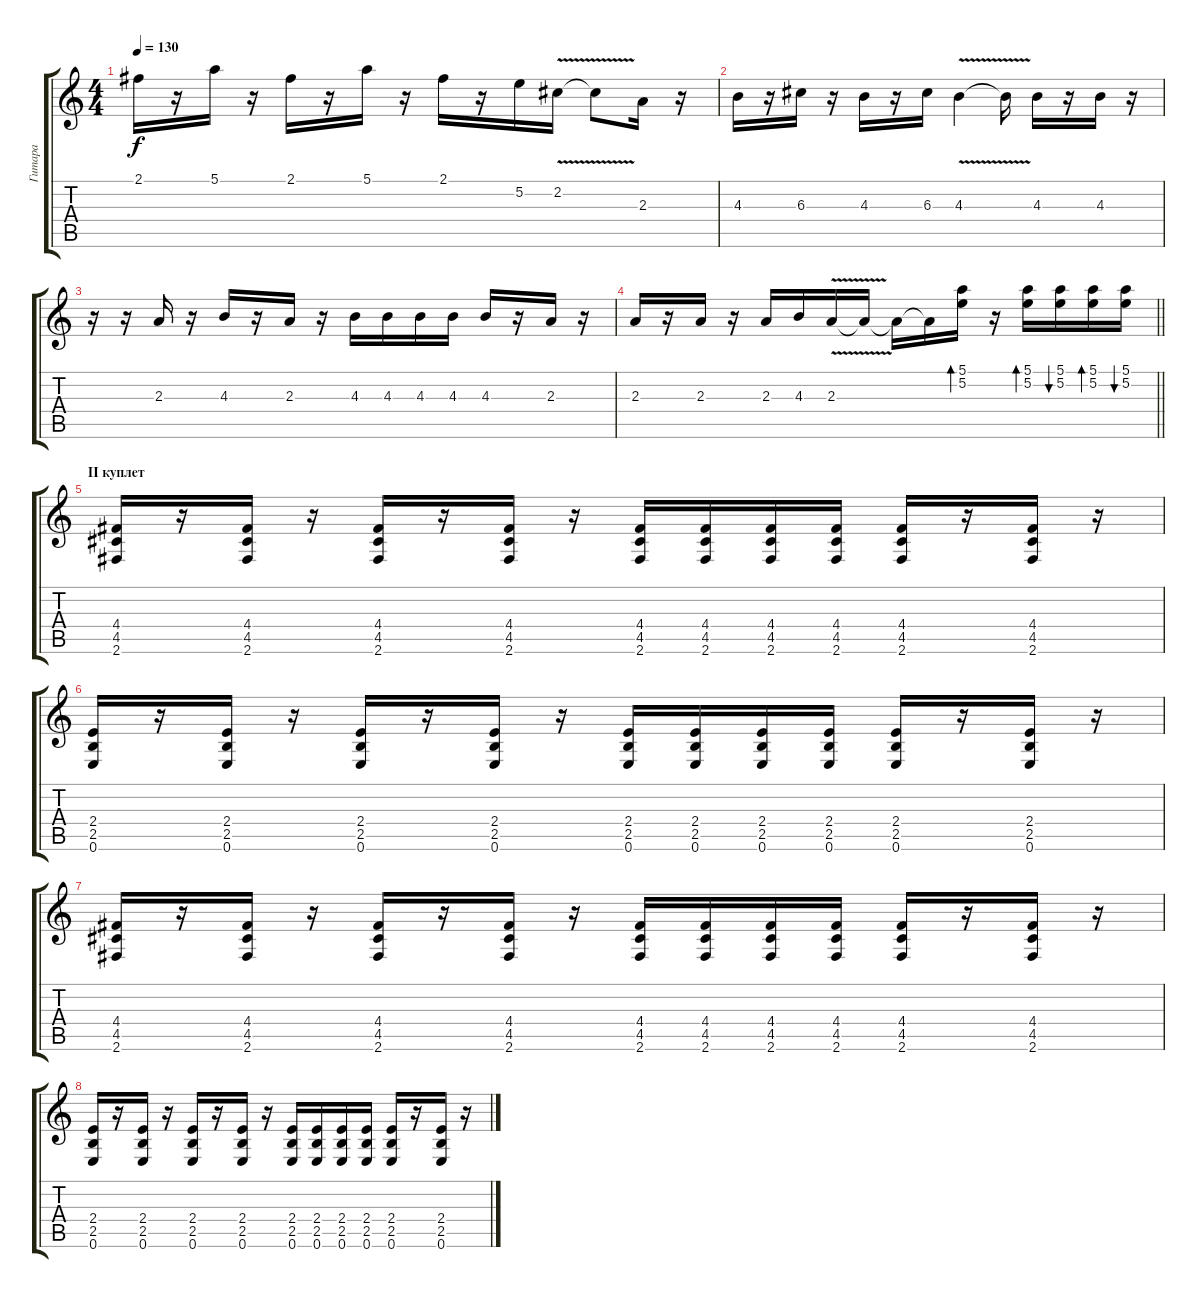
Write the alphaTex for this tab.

\track ("Гитара" "Гитара") {instrument electricguitarmuted}
\staff {score tabs}
\tuning (E4 B3 G3 D3 A2 E2) {hide}
\ts (4 4)
\tempo 130
\clef g2
\ks c
2.1.16{dy f} r.16 5.1.16 r.16 2.1.16 r.16 5.1.16 r.16 2.1.16 r.16 5.2.16 2.2{v}.16 2.2{t}.8 2.3.16 r.16 |
4.3.16 r.16 6.3.16 r.16 4.3.16 r.16 6.3.16 4.3{v}.4 4.3{t}.16 4.3.16 r.16 4.3.16 r.16 |
r.16 r.16 2.3.16 r.16 4.3.16 r.16 2.3.16 r.16 4.3.16 4.3.16 4.3.16 4.3.16 4.3.16 r.16 2.3.16 r.16 |
\barLineRight lightlight
2.3.16 r.16 2.3.16 r.16 2.3.16 4.3.16 2.3{v}.16 2.3{t}.16 2.3{t}.16 2.3{t}.16 (5.1 5.2).16{bd 60} r.16 (5.1 5.2).16{bd 60} (5.1 5.2).16{bu 60} (5.1 5.2).16{bd 60} (5.1 5.2).16{bu 60} |
\section ("" "II куплет")
(4.4 4.5 2.6).16 r.16 (4.4 4.5 2.6).16 r.16 (4.4 4.5 2.6).16 r.16 (4.4 4.5 2.6).16 r.16 (4.4 4.5 2.6).16 (4.4 4.5 2.6).16 (4.4 4.5 2.6).16 (4.4 4.5 2.6).16 (4.4 4.5 2.6).16 r.16 (4.4 4.5 2.6).16 r.16 |
(2.4 2.5 0.6).16 r.16 (2.4 2.5 0.6).16 r.16 (2.4 2.5 0.6).16 r.16 (2.4 2.5 0.6).16 r.16 (2.4 2.5 0.6).16 (2.4 2.5 0.6).16 (2.4 2.5 0.6).16 (2.4 2.5 0.6).16 (2.4 2.5 0.6).16 r.16 (2.4 2.5 0.6).16 r.16 |
(4.4 4.5 2.6).16 r.16 (4.4 4.5 2.6).16 r.16 (4.4 4.5 2.6).16 r.16 (4.4 4.5 2.6).16 r.16 (4.4 4.5 2.6).16 (4.4 4.5 2.6).16 (4.4 4.5 2.6).16 (4.4 4.5 2.6).16 (4.4 4.5 2.6).16 r.16 (4.4 4.5 2.6).16 r.16 |
(2.4 2.5 0.6).16 r.16 (2.4 2.5 0.6).16 r.16 (2.4 2.5 0.6).16 r.16 (2.4 2.5 0.6).16 r.16 (2.4 2.5 0.6).16 (2.4 2.5 0.6).16 (2.4 2.5 0.6).16 (2.4 2.5 0.6).16 (2.4 2.5 0.6).16 r.16 (2.4 2.5 0.6).16 r.16
